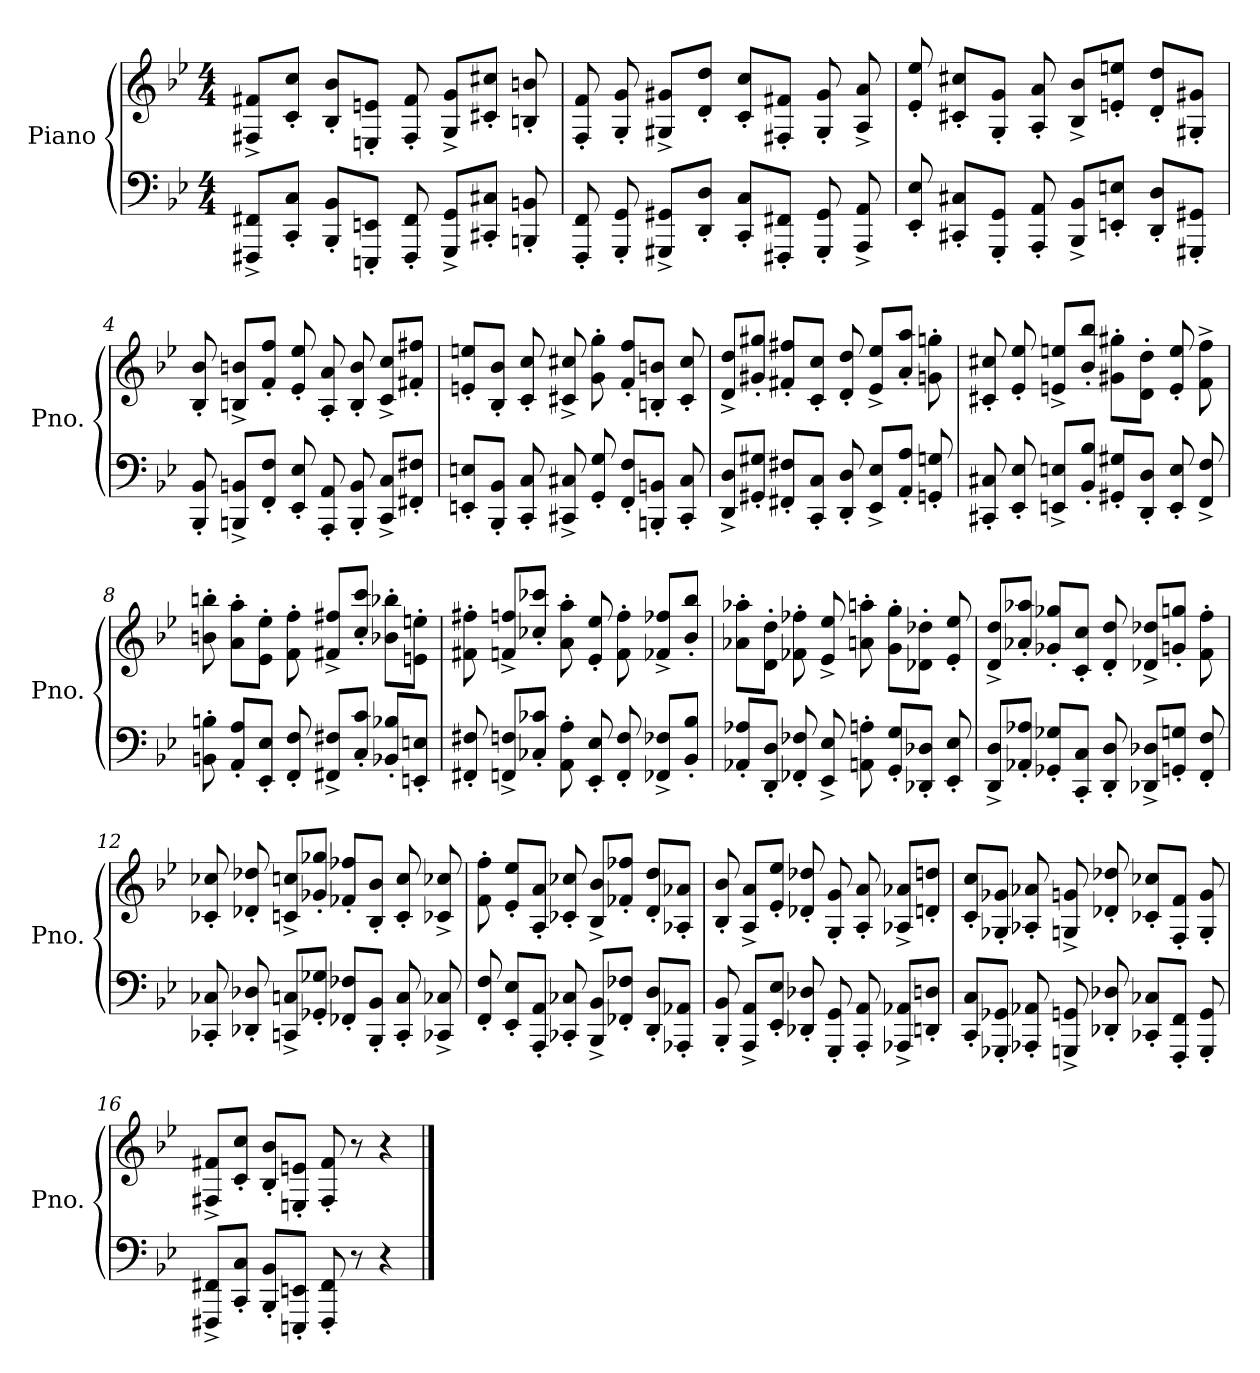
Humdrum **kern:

**kern	**kern
*part1	*part1
*staff2	*staff1
*I"Piano	*
*I'Pno.	*
*clefF4	*clefG2
*k[b-e-]	*k[b-e-]
*M4/4	*M4/4
=1	=1
8FFF#X/^ 8FF#X/^L	8F#X/^ 8f#X/^L
8CC/' 8C/'J	8c/' 8cc/'J
8BBB-/' 8BB-/'L	8B-/' 8b-/'L
8EEEn/' 8EEn/'J	8En/' 8en/'J
8FFF#/' 8FF#/'	8F#/' 8f#/'
8GGG/^ 8GG/^L	8G/^ 8g/^L
8CC#X/' 8C#X/'J	8c#X/' 8cc#X/'J
8BBBn/' 8BBn/'	8Bn/' 8bn/'
=2	=2
8FFF/' 8FF/'	8F/' 8f/'
8GGG/' 8GG/'	8G/' 8g/'
8GGG#X/^ 8GG#X/^L	8G#X/^ 8g#X/^L
8DD/' 8D/'J	8d/' 8dd/'J
8CC/' 8C/'L	8c/' 8cc/'L
8FFF#X/' 8FF#X/'J	8F#X/' 8f#X/'J
8GGG#/' 8GG#/'	8G#/' 8g#/'
8AAA/^ 8AA/^	8A/^ 8a/^
=3	=3
8EE-/' 8E-/'	8e-/' 8ee-/'
8CC#X/' 8C#X/'L	8c#X/' 8cc#X/'L
8GGG/' 8GG/'J	8G/' 8g/'J
8AAA/' 8AA/'	8A/' 8a/'
8BBB-/^ 8BB-/^L	8B-/^ 8b-/^L
8EEn/' 8En/'J	8en/' 8een/'J
8DD/' 8D/'L	8d/' 8dd/'L
8GGG#X/' 8GG#X/'J	8G#X/' 8g#X/'J
!!LO:LB:g=z
=4	=4
8BBB-/' 8BB-/'	8B-/' 8b-/'
8BBBn/^ 8BBn/^L	8Bn/^ 8bn/^L
8FF/' 8F/'J	8f/' 8ff/'J
8EE-/' 8E-/'	8e-/' 8ee-/'
8AAA/' 8AA/'	8A/' 8a/'
8BBB/' 8BB/'	8B/' 8b/'
8CC/^ 8C/^L	8c/^ 8cc/^L
8FF#X/' 8F#X/'J	8f#X/' 8ff#X/'J
=5	=5
8EEn/' 8En/'L	8en/' 8een/'L
8BBB-/' 8BB-/'J	8B-/' 8b-/'J
8CC/' 8C/'	8c/' 8cc/'
8CC#X/^ 8C#X/^	8c#X/^ 8cc#X/^
8GG/' 8G/'	8g\' 8gg\'
8FF/' 8F/'L	8f/' 8ff/'L
8BBBn/' 8BBn/'J	8Bn/' 8bn/'J
8CC#/' 8C#/'	8c#/' 8cc#/'
=6	=6
8DD/^ 8D/^L	8d/^ 8dd/^L
8GG#X/' 8G#X/'J	8g#X/' 8gg#X/'J
8FF#X/' 8F#X/'L	8f#X/' 8ff#X/'L
8CC/' 8C/'J	8c/' 8cc/'J
8DD/' 8D/'	8d/' 8dd/'
8EE-/^ 8E-/^L	8e-/^ 8ee-/^L
8AA/' 8A/'J	8a/' 8aa/'J
8GGn/' 8Gn/'	8gn\' 8ggn\'
!!LO:LB:g=z
=7	=7
8CC#X/' 8C#X/'	8c#X/' 8cc#X/'
8EE-/' 8E-/'	8e-/' 8ee-/'
8EEn/^ 8En/^L	8en/^ 8een/^L
8BB-/' 8B-/'J	8b-/' 8bb-/'J
8GG#X/' 8G#X/'L	8g#X\' 8gg#X\'L
8DD/' 8D/'J	8d\' 8dd\'J
8EE/' 8E/'	8e/' 8ee/'
8FF/^ 8F/^	8f\^ 8ff\^
=8	=8
8BBn\' 8Bn\'	8bn\' 8bbn\'
8AA/' 8A/'L	8a\' 8aa\'L
8EE-/' 8E-/'J	8e-\' 8ee-\'J
8FF/' 8F/'	8f\' 8ff\'
8FF#X/^ 8F#X/^L	8f#X/^ 8ff#X/^L
8C/' 8c/'J	8cc/' 8ccc/'J
8BB-X/' 8B-X/'L	8b-X\' 8bb-X\'L
8EEn/' 8En/'J	8en\' 8een\'J
=9	=9
8FF#X/' 8F#X/'	8f#X\' 8ff#X\'
8FFn/^ 8Fn/^L	8fn/^ 8ffn/^L
8C-X/' 8c-X/'J	8cc-X/' 8ccc-X/'J
8AA\' 8A\'	8a\' 8aa\'
8EE-/' 8E-/'	8e-/' 8ee-/'
8FF/' 8F/'	8f\' 8ff\'
8FF-X/^ 8F-X/^L	8f-X/^ 8ff-X/^L
8BB-/' 8B-/'J	8b-/' 8bb-/'J
!!LO:LB:g=z
=10	=10
8AA-X/' 8A-X/'L	8a-X\' 8aa-X\'L
8DD/' 8D/'J	8d\' 8dd\'J
8FF-X/' 8F-X/'	8f-X\' 8ff-X\'
8EE-/^ 8E-/^	8e-/^ 8ee-/^
8AAn\' 8An\'	8an\' 8aan\'
8GG/' 8G/'L	8g\' 8gg\'L
8DD-X/' 8D-X/'J	8d-X\' 8dd-X\'J
8EE-/' 8E-/'	8e-/' 8ee-/'
=11	=11
8DD/^ 8D/^L	8d/^ 8dd/^L
8AA-X/' 8A-X/'J	8a-X/' 8aa-X/'J
8GG-X/' 8G-X/'L	8g-X/' 8gg-X/'L
8CC/' 8C/'J	8c/' 8cc/'J
8DD/' 8D/'	8d/' 8dd/'
8DD-X/^ 8D-X/^L	8d-X/^ 8dd-X/^L
8GGn/' 8Gn/'J	8gn/' 8ggn/'J
8FF/' 8F/'	8f\' 8ff\'
=12	=12
8CC-X/' 8C-X/'	8c-X/' 8cc-X/'
8DD-X/' 8D-X/'	8d-X/' 8dd-X/'
8CCn/^ 8Cn/^L	8cn/^ 8ccn/^L
8GG-X/' 8G-X/'J	8g-X/' 8gg-X/'J
8FF-X/' 8F-X/'L	8f-X/' 8ff-X/'L
8BBB-/' 8BB-/'J	8B-/' 8b-/'J
8CC/' 8C/'	8c/' 8cc/'
8CC-X/^ 8C-X/^	8c-X/^ 8cc-X/^
!!LO:LB:g=z
=13	=13
8FF/' 8F/'	8f\' 8ff\'
8EE-/' 8E-/'L	8e-/' 8ee-/'L
8AAA/' 8AA/'J	8A/' 8a/'J
8CC-X/' 8C-X/'	8c-X/' 8cc-X/'
8BBB-/^ 8BB-/^L	8B-/^ 8b-/^L
8FF-X/' 8F-X/'J	8f-X/' 8ff-X/'J
8DD/' 8D/'L	8d/' 8dd/'L
8AAA-X/' 8AA-X/'J	8A-X/' 8a-X/'J
=14	=14
8BBB-/' 8BB-/'	8B-/' 8b-/'
8AAA/^ 8AA/^L	8A/^ 8a/^L
8EE-/' 8E-/'J	8e-/' 8ee-/'J
8DD-X/' 8D-X/'	8d-X/' 8dd-X/'
8GGG/' 8GG/'	8G/' 8g/'
8AAA/' 8AA/'	8A/' 8a/'
8AAA-X/^ 8AA-X/^L	8A-X/^ 8a-X/^L
8DDn/' 8Dn/'J	8dn/' 8ddn/'J
=15	=15
8CC/' 8C/'L	8c/' 8cc/'L
8GGG-X/' 8GG-X/'J	8G-X/' 8g-X/'J
8AAA-X/' 8AA-X/'	8A-X/' 8a-X/'
8GGGn/^ 8GGn/^	8Gn/^ 8gn/^
8DD-X/' 8D-X/'	8d-X/' 8dd-X/'
8CC-X/' 8C-X/'L	8c-X/' 8cc-X/'L
8FFF/' 8FF/'J	8F/' 8f/'J
8GGG/' 8GG/'	8G/' 8g/'
!!LO:PB:g=z
=16	=16
8FFF#X/^ 8FF#X/^L	8F#X/^ 8f#X/^L
8CC/' 8C/'J	8c/' 8cc/'J
8BBB-/' 8BB-/'L	8B-/' 8b-/'L
8EEEn/' 8EEn/'J	8En/' 8en/'J
8FFF#/' 8FF#/'	8F#/' 8f#/'
8r	8r
4r	4r
==	==
*-	*-
